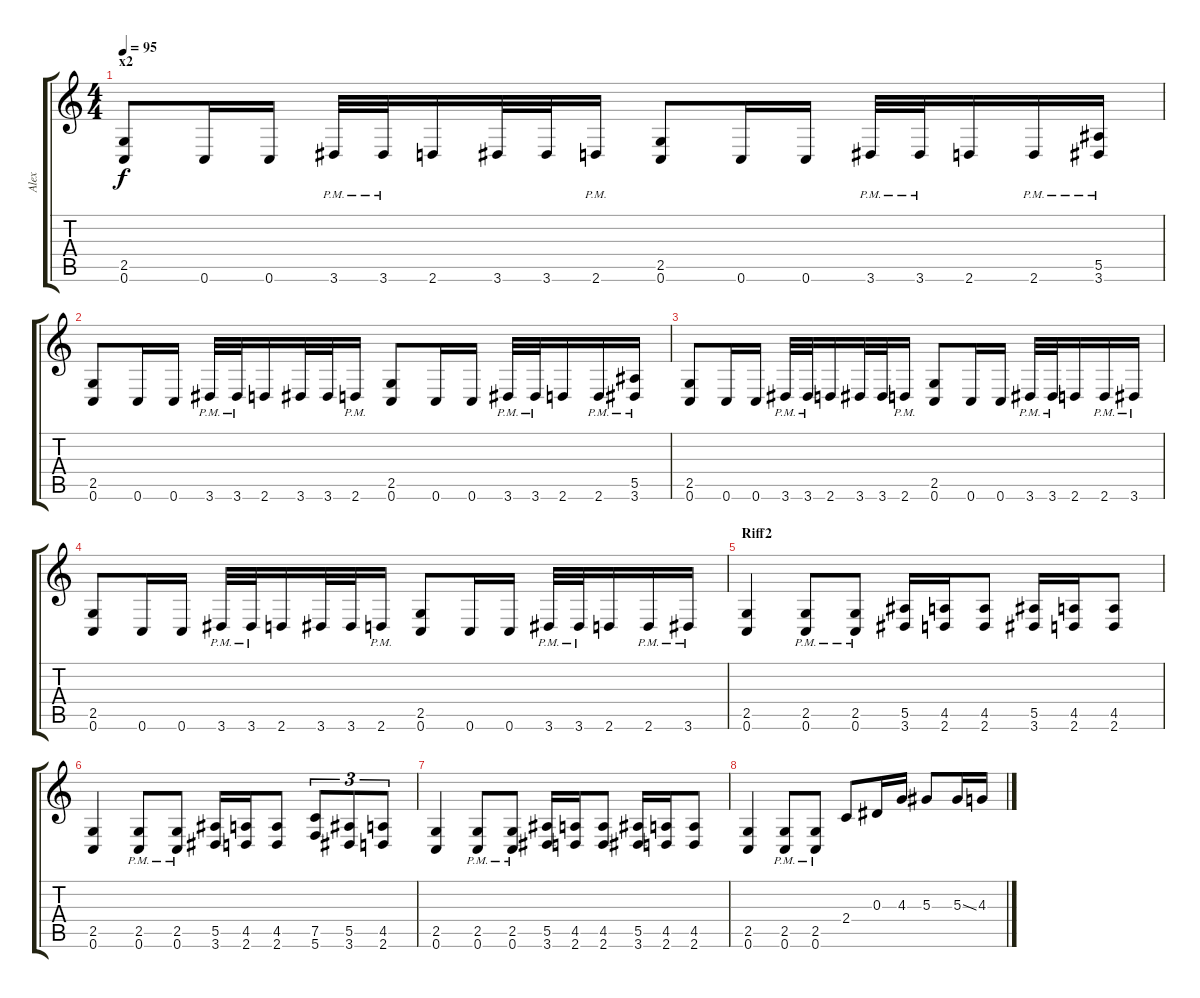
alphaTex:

\track ("Alex" "Alex") {instrument overdrivenguitar}
\staff {score tabs}
\tuning (C4 G3 Eb3 Bb2 F2 C2) {hide}
\ts (4 4)
\section ("" "x2")
\tempo 95
\clef g2
\ks c
(2.5 0.6).8{dy f} 0.6.16 0.6.16 3.6{pm}.32 3.6{pm}.32 2.6.16 3.6.32 3.6.32 2.6{pm}.16 (2.5 0.6).8 0.6.16 0.6.16 3.6{pm}.32 3.6{pm}.32 2.6.16 2.6{pm}.16 (5.5 3.6{pm}).16 |
(2.5 0.6).8 0.6.16 0.6.16 3.6{pm}.32 3.6{pm}.32 2.6.16 3.6.32 3.6.32 2.6{pm}.16 (2.5 0.6).8 0.6.16 0.6.16 3.6{pm}.32 3.6{pm}.32 2.6.16 2.6{pm}.16 (5.5 3.6{pm}).16 |
(2.5 0.6).8 0.6.16 0.6.16 3.6{pm}.32 3.6{pm}.32 2.6.16 3.6.32 3.6.32 2.6{pm}.16 (2.5 0.6).8 0.6.16 0.6.16 3.6{pm}.32 3.6{pm}.32 2.6.16 2.6{pm}.16 3.6{pm}.16 |
(2.5 0.6).8 0.6.16 0.6.16 3.6{pm}.32 3.6{pm}.32 2.6.16 3.6.32 3.6.32 2.6{pm}.16 (2.5 0.6).8 0.6.16 0.6.16 3.6{pm}.32 3.6{pm}.32 2.6.16 2.6{pm}.16 3.6{pm}.16 |
\section ("" "Riff2")
(2.5 0.6).4 (2.5{pm} 0.6{pm}).8 (2.5{pm} 0.6{pm}).8 (5.5 3.6).16 (4.5 2.6).16 (4.5 2.6).8 (5.5 3.6).16 (4.5 2.6).16 (4.5 2.6).8 |
(2.5 0.6).4 (2.5{pm} 0.6{pm}).8 (2.5{pm} 0.6{pm}).8 (5.5 3.6).16 (4.5 2.6).16 (4.5 2.6).8 (7.5 5.6).8{tu (3 2)} (5.5 3.6).8{tu (3 2)} (4.5 2.6).8{tu (3 2)} |
(2.5 0.6).4 (2.5{pm} 0.6{pm}).8 (2.5{pm} 0.6{pm}).8 (5.5 3.6).16 (4.5 2.6).16 (4.5 2.6).8 (5.5 3.6).16 (4.5 2.6).16 (4.5 2.6).8 |
(2.5 0.6).4 (2.5{pm} 0.6{pm}).8 (2.5{pm} 0.6{pm}).8 2.4.8 0.3.16 4.3.16 5.3.8 5.3{ss}.16 4.3.16
